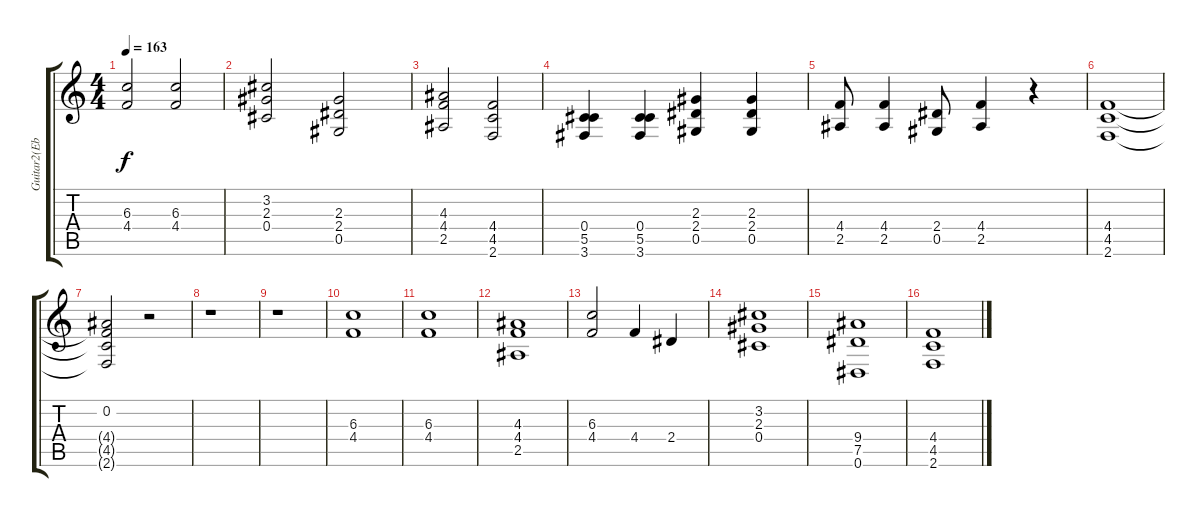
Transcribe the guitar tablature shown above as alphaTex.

\track ("Guitar2(Eb-tuning)" "Guitar2(Eb") {instrument overdrivenguitar}
\staff {score tabs}
\tuning (Eb4 Bb3 Gb3 Db3 Ab2 Eb2) {hide}
\ts (4 4)
\tempo 163
\clef g2
\ks c
(6.3 4.4).2{dy f} (6.3 4.4).2 |
(3.2 2.3 0.4).2 (2.3 2.4 0.5).2 |
(4.3 4.4 2.5).2 (4.4 4.5 2.6).2 |
(0.4 5.5 3.6).4 (0.4 5.5 3.6).4 (2.3 2.4 0.5).4 (2.3 2.4 0.5).4 |
(4.4 2.5).8 (4.4 2.5).4 (2.4 0.5).8 (4.4 2.5).4 r.4 |
(4.4 4.5 2.6).1 |
(0.2 4.4{t} 4.5{t} 2.6{t}).2 r.2 |
r.1 |
r.1 |
(6.3 4.4).1 |
(6.3 4.4).1 |
(4.3 4.4 2.5).1 |
(6.3 4.4).2 4.4.4 2.4.4 |
(3.2 2.3 0.4).1 |
(9.4 7.5 0.6).1 |
(4.4 4.5 2.6).1
